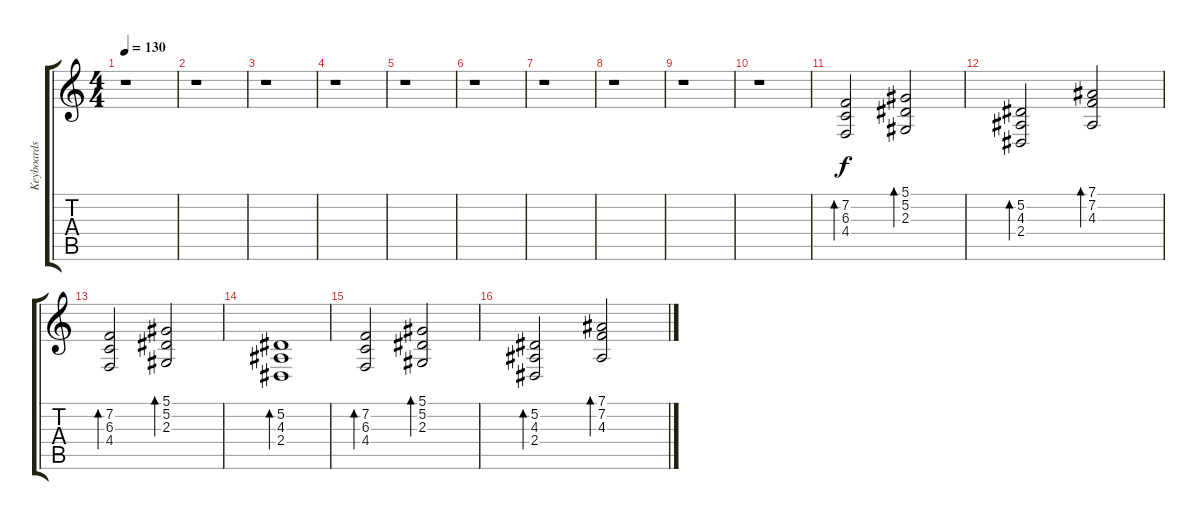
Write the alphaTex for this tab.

\track ("Keyboards" "Keyboards") {instrument electricpiano2}
\staff {score tabs}
\tuning (Eb4 Bb3 Gb3 Db3 Ab2 Eb2) {hide}
\ts (4 4)
\tempo 130
\clef g2
\ks c
r.1{dy f} |
r.1 |
r.1 |
r.1 |
r.1 |
r.1 |
r.1 |
r.1 |
r.1 |
r.1 |
(7.2 6.3 4.4).2{bd 240} (5.1 5.2 2.3).2{bd 240} |
(5.2 4.3 2.4).2{bd 240} (7.1 7.2 4.3).2{bd 240} |
(7.2 6.3 4.4).2{bd 240} (5.1 5.2 2.3).2{bd 240} |
(5.2 4.3 2.4).1{bd 240} |
(7.2 6.3 4.4).2{bd 240} (5.1 5.2 2.3).2{bd 240} |
(5.2 4.3 2.4).2{bd 240} (7.1 7.2 4.3).2{bd 240}
